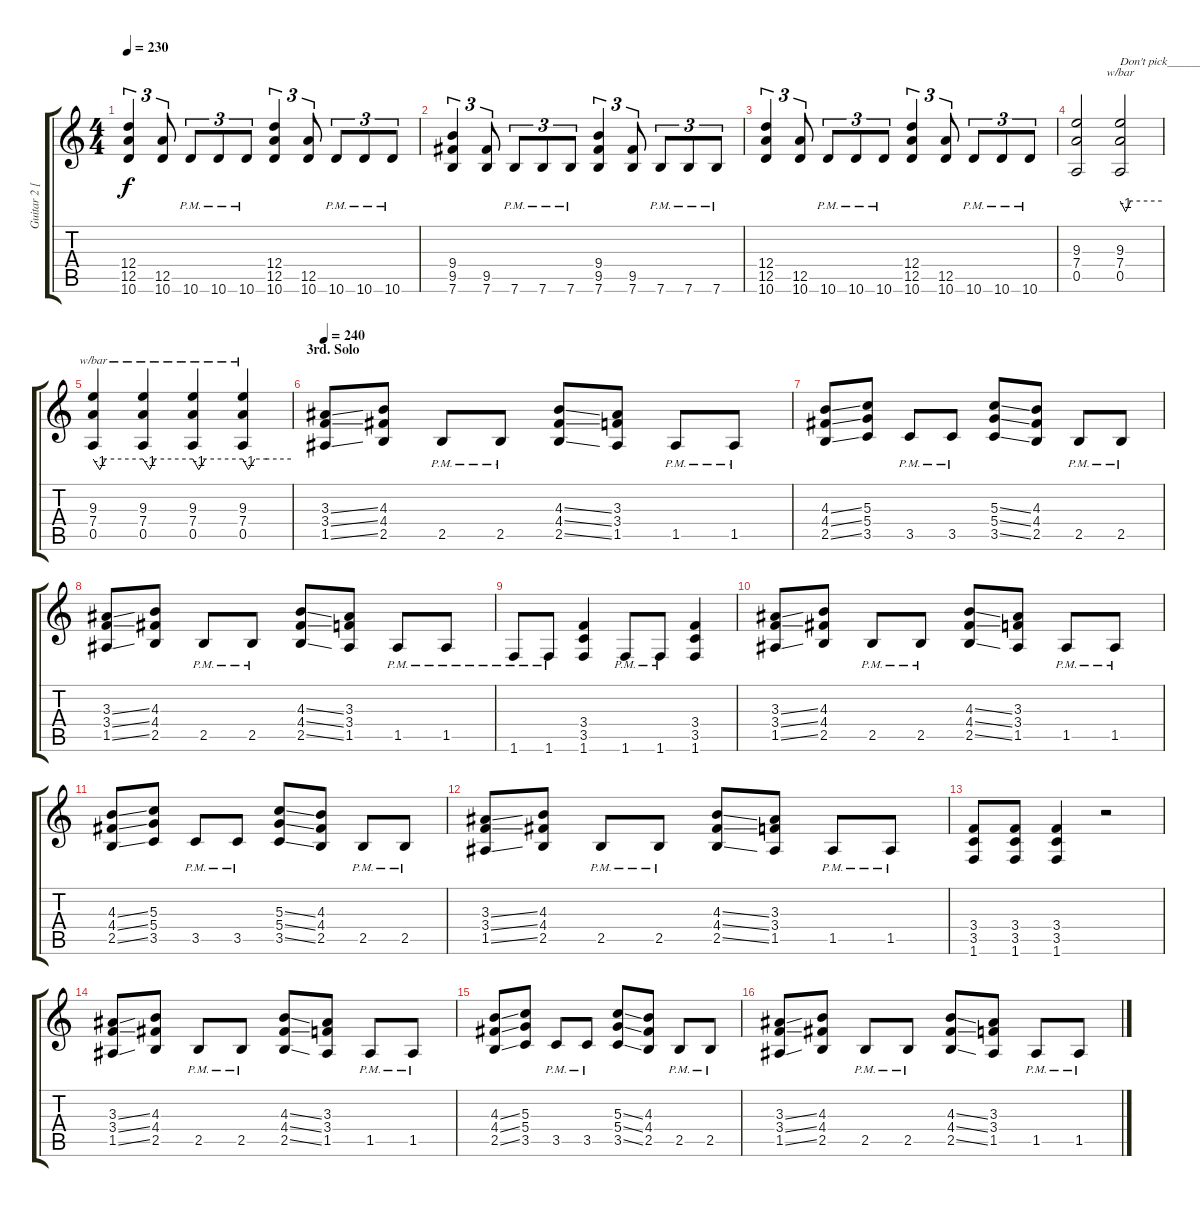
\track ("Guitar 2 [Josh Christian]" "Guitar 2 [") {instrument overdrivenguitar}
\staff {score tabs}
\tuning (E4 B3 G3 D3 A2 E2) {hide}
\ts (4 4)
\tempo 230
\clef g2
\ks c
(12.4 12.5 10.6).4{tu (3 2) dy f} (12.5 10.6).8{tu (3 2)} 10.6{pm}.8{tu (3 2)} 10.6{pm}.8{tu (3 2)} 10.6{pm}.8{tu (3 2)} (12.4 12.5 10.6).4{tu (3 2)} (12.5 10.6).8{tu (3 2)} 10.6{pm}.8{tu (3 2)} 10.6{pm}.8{tu (3 2)} 10.6{pm}.8{tu (3 2)} |
(9.4 9.5 7.6).4{tu (3 2)} (9.5 7.6).8{tu (3 2)} 7.6{pm}.8{tu (3 2)} 7.6{pm}.8{tu (3 2)} 7.6{pm}.8{tu (3 2)} (9.4 9.5 7.6).4{tu (3 2)} (9.5 7.6).8{tu (3 2)} 7.6{pm}.8{tu (3 2)} 7.6{pm}.8{tu (3 2)} 7.6{pm}.8{tu (3 2)} |
(12.4 12.5 10.6).4{tu (3 2)} (12.5 10.6).8{tu (3 2)} 10.6{pm}.8{tu (3 2)} 10.6{pm}.8{tu (3 2)} 10.6{pm}.8{tu (3 2)} (12.4 12.5 10.6).4{tu (3 2)} (12.5 10.6).8{tu (3 2)} 10.6{pm}.8{tu (3 2)} 10.6{pm}.8{tu (3 2)} 10.6{pm}.8{tu (3 2)} |
(9.3 7.4 0.5).2 (9.3 7.4 0.5).2{tbe (custom default 0 0 8 -4 15 0 60 0) txt "Don't pick__________________"} |
(9.3 7.4 0.5).4{tbe (custom default 0 0 8 -4 15 0 60 0)} (9.3 7.4 0.5).4{tbe (custom default 0 0 8 -4 15 0 60 0)} (9.3 7.4 0.5).4{tbe (custom default 0 0 7 -4 15 0 60 0)} (9.3 7.4 0.5).4{tbe (custom default 0 0 7 -4 15 0 30 0 60 0)} |
\section ("" "3rd. Solo")
\tempo 240
(3.3{ss} 3.4{ss} 1.5{ss}).8 (4.3 4.4 2.5).8 2.5{pm}.8 2.5{pm}.8 (4.3{ss} 4.4{ss} 2.5{ss}).8 (3.3 3.4 1.5).8 1.5{pm}.8 1.5{pm}.8 |
(4.3{ss} 4.4{ss} 2.5{ss}).8 (5.3 5.4 3.5).8 3.5{pm}.8 3.5{pm}.8 (5.3{ss} 5.4{ss} 3.5{ss}).8 (4.3 4.4 2.5).8 2.5{pm}.8 2.5{pm}.8 |
(3.3{ss} 3.4{ss} 1.5{ss}).8 (4.3 4.4 2.5).8 2.5{pm}.8 2.5{pm}.8 (4.3{ss} 4.4{ss} 2.5{ss}).8 (3.3 3.4 1.5).8 1.5{pm}.8 1.5{pm}.8 |
1.6{pm}.8 1.6{pm}.8 (3.4 3.5 1.6).4 1.6{pm}.8 1.6{pm}.8 (3.4 3.5 1.6).4 |
(3.3{ss} 3.4{ss} 1.5{ss}).8 (4.3 4.4 2.5).8 2.5{pm}.8 2.5{pm}.8 (4.3{ss} 4.4{ss} 2.5{ss}).8 (3.3 3.4 1.5).8 1.5{pm}.8 1.5{pm}.8 |
(4.3{ss} 4.4{ss} 2.5{ss}).8 (5.3 5.4 3.5).8 3.5{pm}.8 3.5{pm}.8 (5.3{ss} 5.4{ss} 3.5{ss}).8 (4.3 4.4 2.5).8 2.5{pm}.8 2.5{pm}.8 |
(3.3{ss} 3.4{ss} 1.5{ss}).8 (4.3 4.4 2.5).8 2.5{pm}.8 2.5{pm}.8 (4.3{ss} 4.4{ss} 2.5{ss}).8 (3.3 3.4 1.5).8 1.5{pm}.8 1.5{pm}.8 |
(3.4 3.5 1.6).8 (3.4 3.5 1.6).8 (3.4 3.5 1.6).4 r.2 |
(3.3{ss} 3.4{ss} 1.5{ss}).8 (4.3 4.4 2.5).8 2.5{pm}.8 2.5{pm}.8 (4.3{ss} 4.4{ss} 2.5{ss}).8 (3.3 3.4 1.5).8 1.5{pm}.8 1.5{pm}.8 |
(4.3{ss} 4.4{ss} 2.5{ss}).8 (5.3 5.4 3.5).8 3.5{pm}.8 3.5{pm}.8 (5.3{ss} 5.4{ss} 3.5{ss}).8 (4.3 4.4 2.5).8 2.5{pm}.8 2.5{pm}.8 |
(3.3{ss} 3.4{ss} 1.5{ss}).8 (4.3 4.4 2.5).8 2.5{pm}.8 2.5{pm}.8 (4.3{ss} 4.4{ss} 2.5{ss}).8 (3.3 3.4 1.5).8 1.5{pm}.8 1.5{pm}.8
